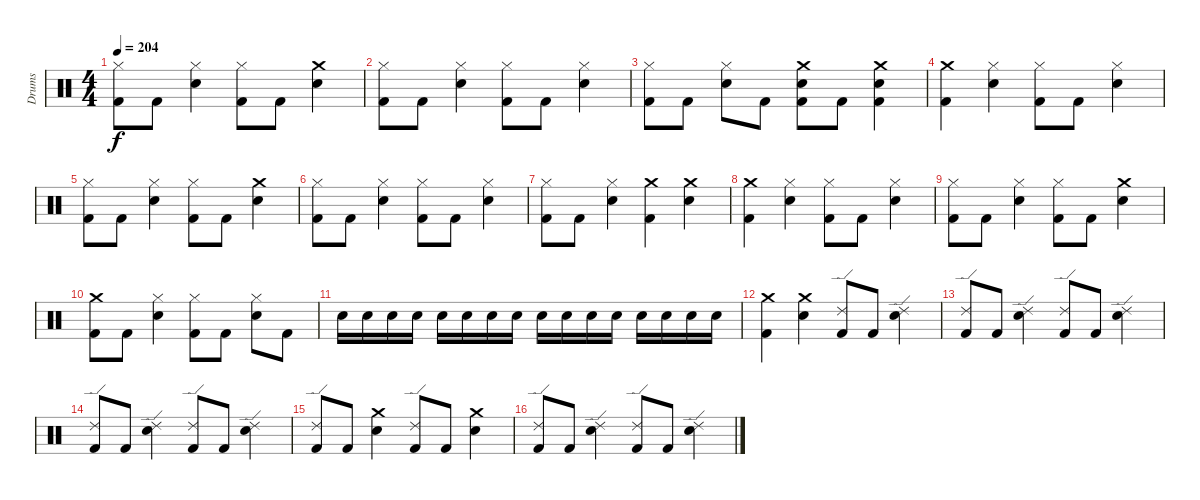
\track ("Drums" "Drums") {instrument percussion}
\staff {score}
\articulation defaults
\ts (4 4)
\tempo 204
\clef neutral
\ks c
("Hi-Hat (closed)" "Kick (hit) 2").8{dy f} "Kick (hit) 2".8 ("Snare (hit) 2" "Hi-Hat (closed)").4 ("Hi-Hat (closed)" "Kick (hit) 2").8 "Kick (hit) 2".8 ("Crash medium (hit)" "Snare (hit) 2").4 |
("Hi-Hat (closed)" "Kick (hit) 2").8 "Kick (hit) 2".8 ("Snare (hit) 2" "Hi-Hat (closed)").4 ("Hi-Hat (closed)" "Kick (hit) 2").8 "Kick (hit) 2".8 ("Snare (hit) 2" "Hi-Hat (closed)").4 |
("Hi-Hat (closed)" "Kick (hit) 2").8 "Kick (hit) 2".8 ("Snare (hit) 2" "Hi-Hat (closed)").8 "Kick (hit) 2".8 ("Snare (hit) 2" "Crash medium (hit)" "Kick (hit) 2").8 "Kick (hit) 2".8 ("Kick (hit) 2" "Crash medium (hit)" "Snare (hit) 2").4 |
("Kick (hit) 2" "Crash medium (hit)").4 ("Hi-Hat (closed)" "Snare (hit) 2").4 ("Hi-Hat (closed)" "Kick (hit) 2").8 "Kick (hit) 2".8 ("Snare (hit) 2" "Hi-Hat (closed)").4 |
("Hi-Hat (closed)" "Kick (hit) 2").8 "Kick (hit) 2".8 ("Snare (hit) 2" "Hi-Hat (closed)").4 ("Hi-Hat (closed)" "Kick (hit) 2").8 "Kick (hit) 2".8 ("Crash medium (hit)" "Snare (hit) 2").4 |
("Hi-Hat (closed)" "Kick (hit) 2").8 "Kick (hit) 2".8 ("Snare (hit) 2" "Hi-Hat (closed)").4 ("Hi-Hat (closed)" "Kick (hit) 2").8 "Kick (hit) 2".8 ("Snare (hit) 2" "Hi-Hat (closed)").4 |
("Hi-Hat (closed)" "Kick (hit) 2").8 "Kick (hit) 2".8 ("Snare (hit) 2" "Hi-Hat (closed)").4 ("Crash medium (hit)" "Kick (hit) 2").4 ("Crash medium (hit)" "Snare (hit) 2").4 |
("Kick (hit) 2" "Crash medium (hit)").4 ("Hi-Hat (closed)" "Snare (hit) 2").4 ("Hi-Hat (closed)" "Kick (hit) 2").8 "Kick (hit) 2".8 ("Snare (hit) 2" "Hi-Hat (closed)").4 |
("Hi-Hat (closed)" "Kick (hit) 2").8 "Kick (hit) 2".8 ("Snare (hit) 2" "Hi-Hat (closed)").4 ("Hi-Hat (closed)" "Kick (hit) 2").8 "Kick (hit) 2".8 ("Crash medium (hit)" "Snare (hit) 2").4 |
("Crash medium (hit)" "Kick (hit) 2").8 "Kick (hit) 2".8 ("Snare (hit) 2" "Hi-Hat (closed)").4 ("Hi-Hat (closed)" "Kick (hit) 2").8 "Kick (hit) 2".8 ("Snare (hit) 2" "Hi-Hat (closed)").8 "Kick (hit) 2".8 |
"Snare (hit) 2".16 "Snare (hit) 2".16 "Snare (hit) 2".16 "Snare (hit) 2".16 "Snare (hit) 2".16 "Snare (hit) 2".16 "Snare (hit) 2".16 "Snare (hit) 2".16 "Snare (hit) 2".16 "Snare (hit) 2".16 "Snare (hit) 2".16 "Snare (hit) 2".16 "Snare (hit) 2".16 "Snare (hit) 2".16 "Snare (hit) 2".16 "Snare (hit) 2".16 |
("Kick (hit) 2" "Crash medium (hit)").4 ("Snare (hit) 2" "Crash medium (hit)").4 ("Kick (hit) 2" "Ride (edge) 2").8 "Kick (hit) 2".8 ("Snare (hit) 2" "Ride (edge) 2").4 |
("Ride (edge) 2" "Kick (hit) 2").8 "Kick (hit) 2".8 ("Snare (hit) 2" "Ride (edge) 2").4 ("Ride (edge) 2" "Kick (hit) 2").8 "Kick (hit) 2".8 ("Snare (hit) 2" "Ride (edge) 2").4 |
("Ride (edge) 2" "Kick (hit) 2").8 "Kick (hit) 2".8 ("Snare (hit) 2" "Ride (edge) 2").4 ("Ride (edge) 2" "Kick (hit) 2").8 "Kick (hit) 2".8 ("Snare (hit) 2" "Ride (edge) 2").4 |
("Ride (edge) 2" "Kick (hit) 2").8 "Kick (hit) 2".8 ("Snare (hit) 2" "Crash medium (hit)").4 ("Ride (edge) 2" "Kick (hit) 2").8 "Kick (hit) 2".8 ("Snare (hit) 2" "Crash medium (hit)").4 |
("Ride (edge) 2" "Kick (hit) 2").8 "Kick (hit) 2".8 ("Snare (hit) 2" "Ride (edge) 2").4 ("Ride (edge) 2" "Kick (hit) 2").8 "Kick (hit) 2".8 ("Snare (hit) 2" "Ride (edge) 2").4
